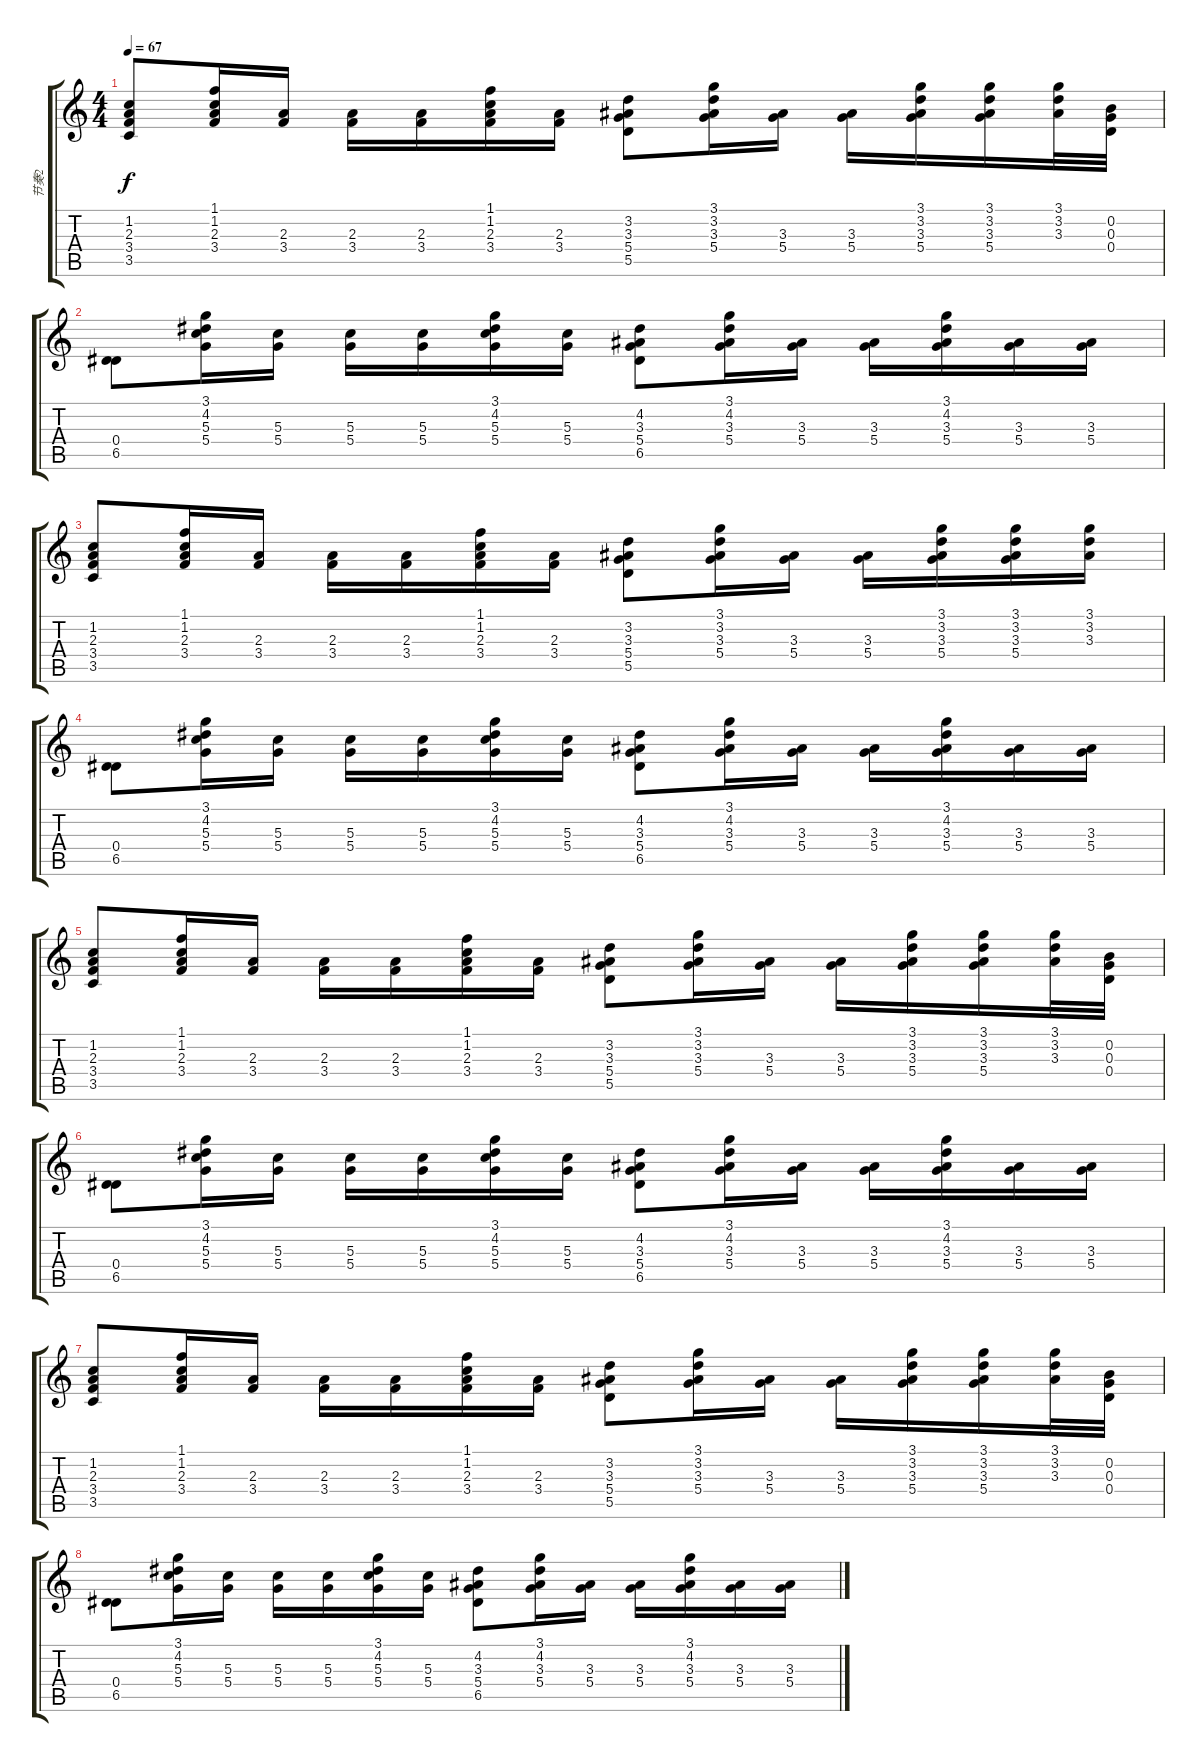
\track ("节奏2" "节奏2") {instrument acousticguitarsteel}
\staff {score tabs}
\tuning (E4 B3 G3 D3 A2 E2) {hide}
\ts (4 4)
\tempo 67
\clef g2
\ks c
(1.2 2.3 3.4 3.5).8{dy f} (1.1 1.2 2.3 3.4).16 (2.3 3.4).16 (2.3 3.4).16 (2.3 3.4).16 (1.1 1.2 2.3 3.4).16 (2.3 3.4).16 (3.2 3.3 5.4 5.5).8 (3.1 3.2 3.3 5.4).16 (3.3 5.4).16 (3.3 5.4).16 (3.1 3.2 3.3 5.4).16 (3.1 3.2 3.3 5.4).16 (3.1 3.2 3.3).32 (0.2 0.3 0.4).32 |
(0.4 6.5).8 (3.1 4.2 5.3 5.4).16 (5.3 5.4).16 (5.3 5.4).16 (5.3 5.4).16 (3.1 4.2 5.3 5.4).16 (5.3 5.4).16 (4.2 3.3 5.4 6.5).8 (3.1 4.2 3.3 5.4).16 (3.3 5.4).16 (3.3 5.4).16 (3.1 4.2 3.3 5.4).16 (3.3 5.4).16 (3.3 5.4).16 |
(1.2 2.3 3.4 3.5).8 (1.1 1.2 2.3 3.4).16 (2.3 3.4).16 (2.3 3.4).16 (2.3 3.4).16 (1.1 1.2 2.3 3.4).16 (2.3 3.4).16 (3.2 3.3 5.4 5.5).8 (3.1 3.2 3.3 5.4).16 (3.3 5.4).16 (3.3 5.4).16 (3.1 3.2 3.3 5.4).16 (3.1 3.2 3.3 5.4).16 (3.1 3.2 3.3).16 |
(0.4 6.5).8 (3.1 4.2 5.3 5.4).16 (5.3 5.4).16 (5.3 5.4).16 (5.3 5.4).16 (3.1 4.2 5.3 5.4).16 (5.3 5.4).16 (4.2 3.3 5.4 6.5).8 (3.1 4.2 3.3 5.4).16 (3.3 5.4).16 (3.3 5.4).16 (3.1 4.2 3.3 5.4).16 (3.3 5.4).16 (3.3 5.4).16 |
(1.2 2.3 3.4 3.5).8 (1.1 1.2 2.3 3.4).16 (2.3 3.4).16 (2.3 3.4).16 (2.3 3.4).16 (1.1 1.2 2.3 3.4).16 (2.3 3.4).16 (3.2 3.3 5.4 5.5).8 (3.1 3.2 3.3 5.4).16 (3.3 5.4).16 (3.3 5.4).16 (3.1 3.2 3.3 5.4).16 (3.1 3.2 3.3 5.4).16 (3.1 3.2 3.3).32 (0.2 0.3 0.4).32 |
(0.4 6.5).8 (3.1 4.2 5.3 5.4).16 (5.3 5.4).16 (5.3 5.4).16 (5.3 5.4).16 (3.1 4.2 5.3 5.4).16 (5.3 5.4).16 (4.2 3.3 5.4 6.5).8 (3.1 4.2 3.3 5.4).16 (3.3 5.4).16 (3.3 5.4).16 (3.1 4.2 3.3 5.4).16 (3.3 5.4).16 (3.3 5.4).16 |
(1.2 2.3 3.4 3.5).8 (1.1 1.2 2.3 3.4).16 (2.3 3.4).16 (2.3 3.4).16 (2.3 3.4).16 (1.1 1.2 2.3 3.4).16 (2.3 3.4).16 (3.2 3.3 5.4 5.5).8 (3.1 3.2 3.3 5.4).16 (3.3 5.4).16 (3.3 5.4).16 (3.1 3.2 3.3 5.4).16 (3.1 3.2 3.3 5.4).16 (3.1 3.2 3.3).32 (0.2 0.3 0.4).32 |
(0.4 6.5).8 (3.1 4.2 5.3 5.4).16 (5.3 5.4).16 (5.3 5.4).16 (5.3 5.4).16 (3.1 4.2 5.3 5.4).16 (5.3 5.4).16 (4.2 3.3 5.4 6.5).8 (3.1 4.2 3.3 5.4).16 (3.3 5.4).16 (3.3 5.4).16 (3.1 4.2 3.3 5.4).16 (3.3 5.4).16 (3.3 5.4).16
